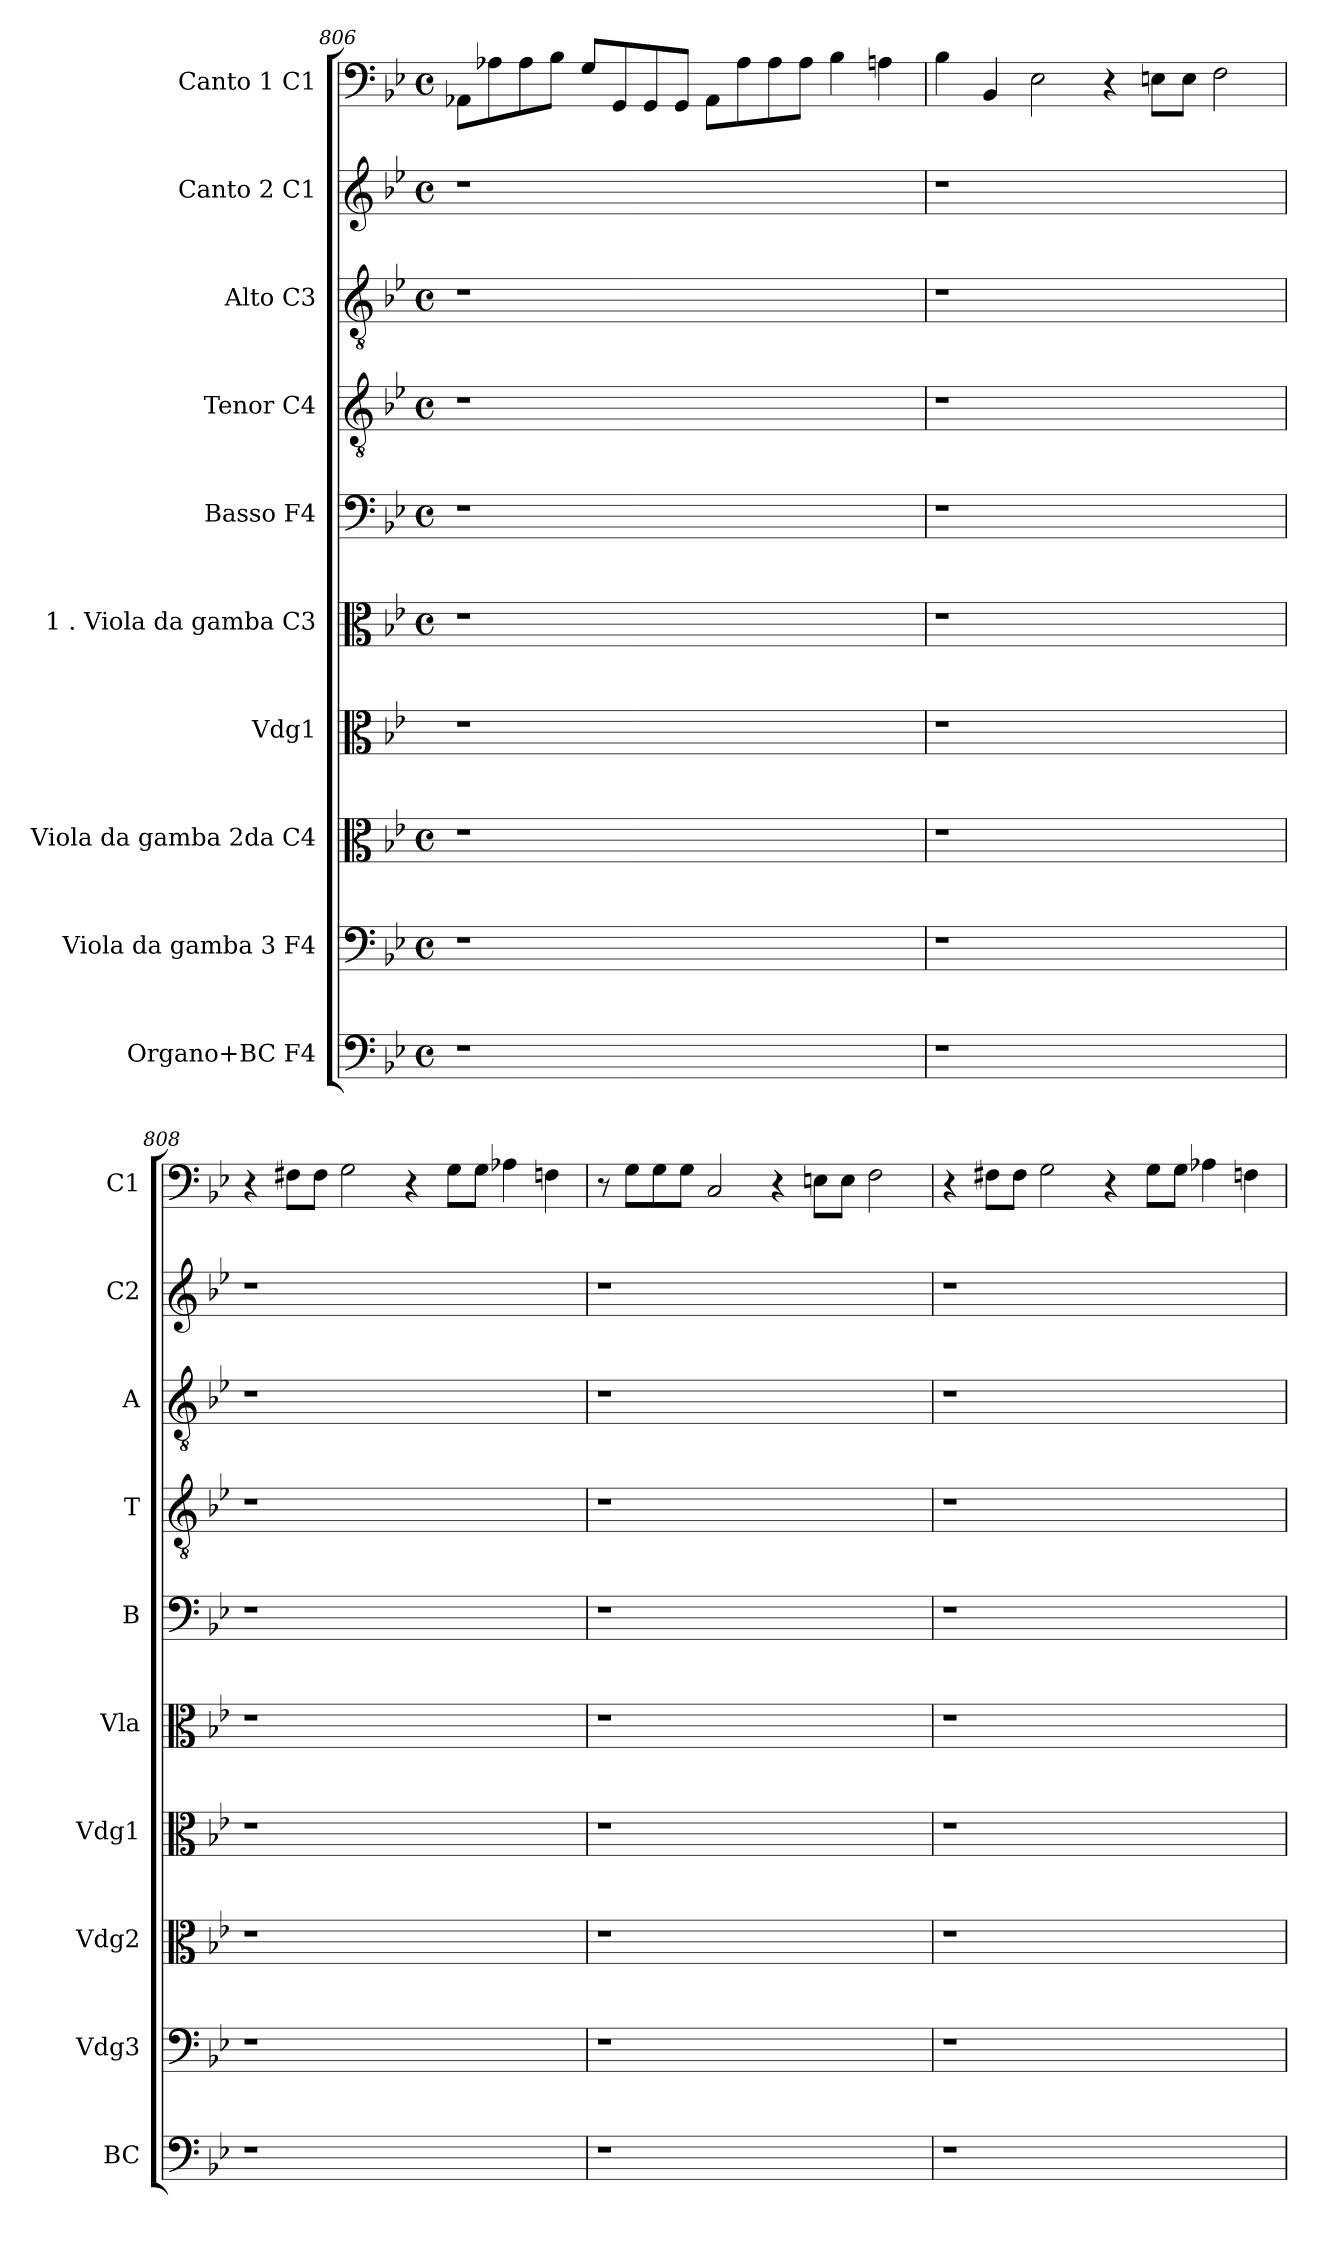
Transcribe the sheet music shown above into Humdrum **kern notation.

**kern	**kern	**kern	**kern	**kern	**kern	**kern	**kern	**kern	**kern
*part10	*part9	*part8	*part7	*part6	*part5	*part4	*part3	*part2	*part1
*staff10	*staff9	*staff8	*staff7	*staff6	*staff5	*staff4	*staff3	*staff2	*staff1
*I"Organo+BC F4	*I"Viola da gamba 3 F4	*I"Viola da gamba 2da C4	*I"Vdg1	*I"1 . Viola da gamba C3	*I"Basso F4	*I"Tenor C4	*I"Alto C3	*I"Canto 2 C1	*I"Canto 1 C1
*I'BC	*I'Vdg3	*I'Vdg2	*I'Vdg1	*I'Vla	*I'B	*I'T	*I'A	*I'C2	*I'C1
!!LO:LB:g=z
*clefF4	*clefF4	*clefC3	*clefC3	*clefC3	*clefF4	*clefGv2	*clefGv2	*clefG2	*clefF4
*k[b-e-]	*k[b-e-]	*k[b-e-]	*k[b-e-]	*k[b-e-]	*k[b-e-]	*k[b-e-]	*k[b-e-]	*k[b-e-]	*k[b-e-]
*B-:	*B-:	*B-:	*B-:	*B-:	*B-:	*B-:	*B-:	*B-:	*B-:
*M4/4	*M4/4	*M4/4	*	*M4/4	*M4/4	*M4/4	*M4/4	*M4/4	*M4/4
*met(c)	*met(c)	*met(c)	*	*met(c)	*met(c)	*met(c)	*met(c)	*met(c)	*met(c)
=806	=806	=806	=806	=806	=806	=806	=806	=806	=806
1r	1r	1r	1r	1r	1r	1r	1r	1r	8AA-X\L
.	.	.	.	.	.	.	.	.	8A-X\
.	.	.	.	.	.	.	.	.	8A-\
.	.	.	.	.	.	.	.	.	8B-\J
.	.	.	.	.	.	.	.	.	8G/L
.	.	.	.	.	.	.	.	.	8GG/
.	.	.	.	.	.	.	.	.	8GG/
.	.	.	.	.	.	.	.	.	8GG/J
1ryy	1ryy	1ryy	1ryy	1ryy	1ryy	1ryy	1ryy	1ryy	8AA-\L
.	.	.	.	.	.	.	.	.	8A-\
.	.	.	.	.	.	.	.	.	8A-\
.	.	.	.	.	.	.	.	.	8A-\J
.	.	.	.	.	.	.	.	.	4B-\
.	.	.	.	.	.	.	.	.	4An\
=807	=807	=807	=807	=807	=807	=807	=807	=807	=807
1r	1r	1r	1r	1r	1r	1r	1r	1r	4B-\
.	.	.	.	.	.	.	.	.	4BB-/
.	.	.	.	.	.	.	.	.	2E-\
1ryy	1ryy	1ryy	1ryy	1ryy	1ryy	1ryy	1ryy	1ryy	4r
.	.	.	.	.	.	.	.	.	8En\L
.	.	.	.	.	.	.	.	.	8E\J
.	.	.	.	.	.	.	.	.	2F\
=808	=808	=808	=808	=808	=808	=808	=808	=808	=808
1r	1r	1r	1r	1r	1r	1r	1r	1r	4r
.	.	.	.	.	.	.	.	.	8F#X\L
.	.	.	.	.	.	.	.	.	8F#\J
.	.	.	.	.	.	.	.	.	2G\
1ryy	1ryy	1ryy	1ryy	1ryy	1ryy	1ryy	1ryy	1ryy	4r
.	.	.	.	.	.	.	.	.	8G\L
.	.	.	.	.	.	.	.	.	8G\J
.	.	.	.	.	.	.	.	.	4A-X\
.	.	.	.	.	.	.	.	.	4Fn\
!!LO:PB:g=z
=809	=809	=809	=809	=809	=809	=809	=809	=809	=809
1r	1r	1r	1r	1r	1r	1r	1r	1r	8r
.	.	.	.	.	.	.	.	.	8G\L
.	.	.	.	.	.	.	.	.	8G\
.	.	.	.	.	.	.	.	.	8G\J
.	.	.	.	.	.	.	.	.	2C/
1ryy	1ryy	1ryy	1ryy	1ryy	1ryy	1ryy	1ryy	1ryy	4r
.	.	.	.	.	.	.	.	.	8En\L
.	.	.	.	.	.	.	.	.	8E\J
.	.	.	.	.	.	.	.	.	2F\
=810	=810	=810	=810	=810	=810	=810	=810	=810	=810
1r	1r	1r	1r	1r	1r	1r	1r	1r	4r
.	.	.	.	.	.	.	.	.	8F#X\L
.	.	.	.	.	.	.	.	.	8F#\J
.	.	.	.	.	.	.	.	.	2G\
1ryy	1ryy	1ryy	1ryy	1ryy	1ryy	1ryy	1ryy	1ryy	4r
.	.	.	.	.	.	.	.	.	8G\L
.	.	.	.	.	.	.	.	.	8G\J
.	.	.	.	.	.	.	.	.	4A-X\
.	.	.	.	.	.	.	.	.	4Fn\
=	=	=	=	=	=	=	=	=	=
*-	*-	*-	*-	*-	*-	*-	*-	*-	*-
